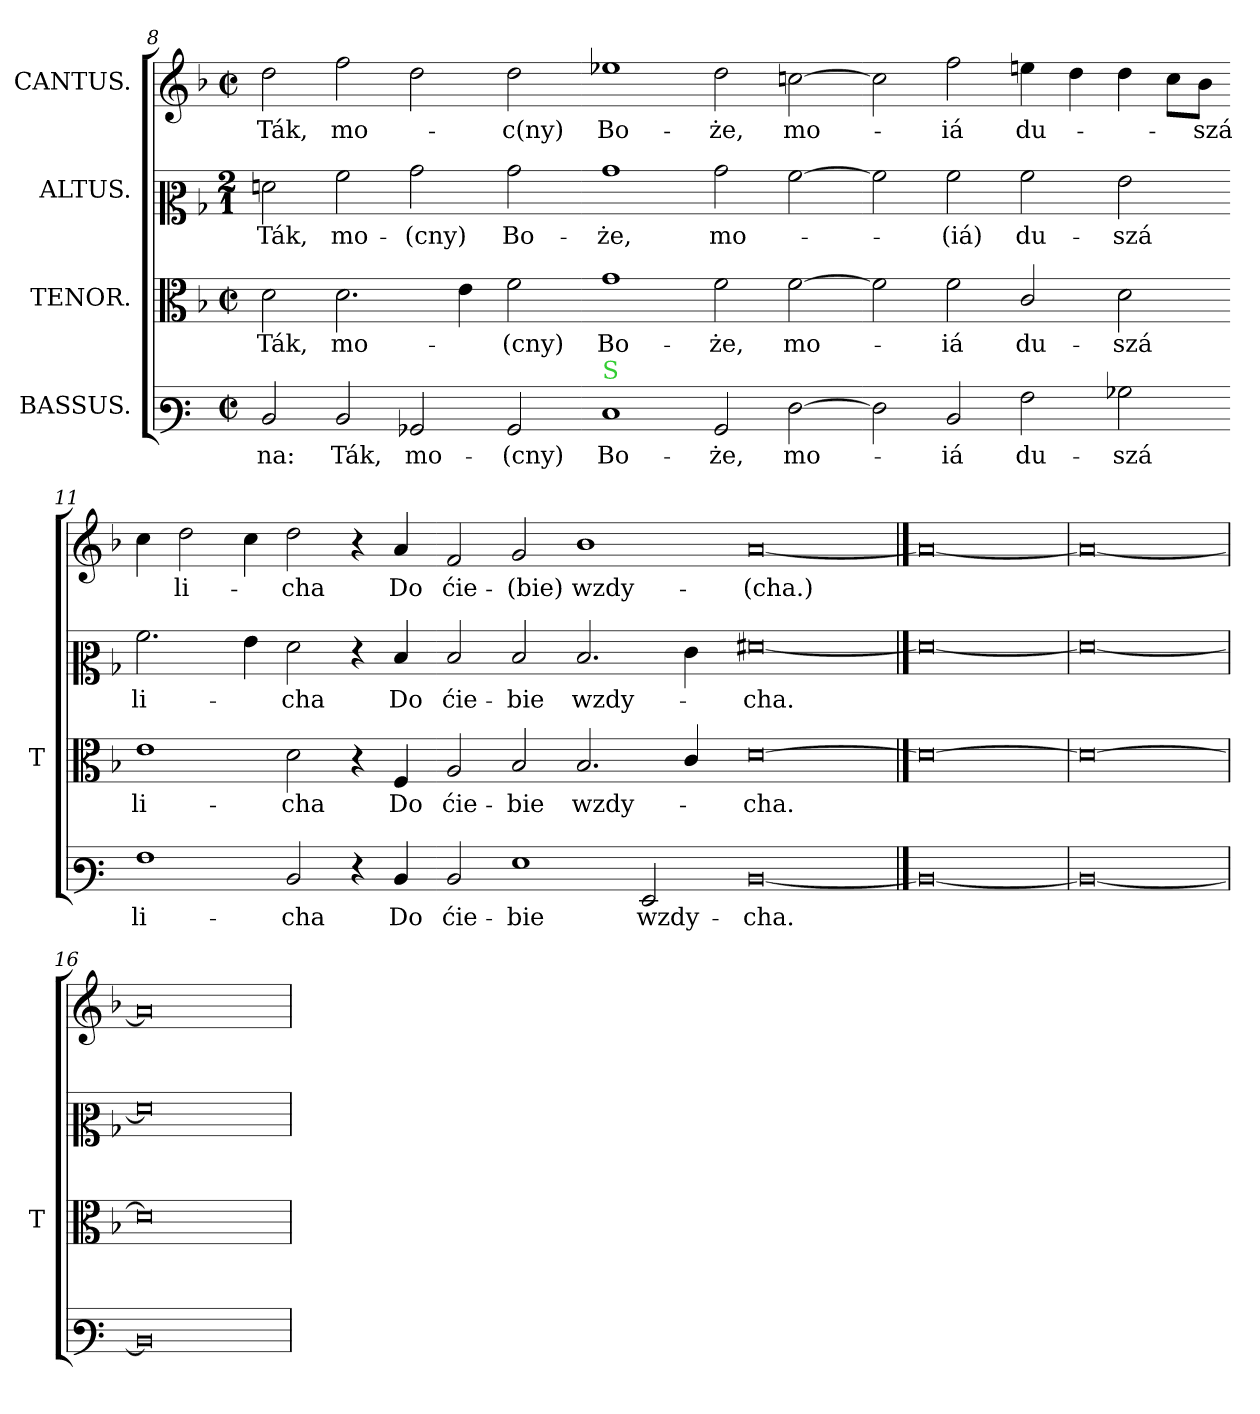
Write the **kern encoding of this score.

**kern	**text	**kern	**text	**kern	**text	**kern	**text
*part4	*part4	*part3	*part3	*part2	*part2	*part1	*part1
*staff4	*staff4	*staff3	*staff3	*staff2	*staff2	*staff1	*staff1
*I"BASSUS.	*	*I"TENOR.	*	*I"ALTUS.	*	*I"CANTUS.	*
*	*	*I'T	*	*	*	*	*
*clefF3	*	*clefC3	*	*clefC2	*	*clefG2	*
*	*	*k[b-]	*	*k[b-]	*	*k[b-]	*
*M2/1	*	*M2/1	*	*M2/1	*	*M2/1	*
*met(c|)	*	*met(c|)	*	*	*	*met(c|)	*
=8	=8	=8	=8	=8	=8	=8	=8
2D/	-na:	2d\	Ták,	2fn\	Ták,	2dd\	Ták,
2D/	Ták,	2.d\	mo-	2a\	mo-	2ff\	mo-
2BB-/	mo-	.	.	2b-\	-(cny)	2dd\	.
.	.	4e\	.	.	.	.	.
2BB-/	-(cny)	2f\	-(cny)	2b-\	Bo-	2dd\	-c(ny)
=9-	=9-	=9-	=9-	=9-	=9-	=9-	=9-
!LO:TX:a:color=limegreen:t=S	!	!	!	!	!	!	!
1E/	Bo-	1g\	Bo-	1b-\	-że,	1ee-X\	Bo-
2BB-/	że,	2f\	-że,	2b-\	mo-	2dd\	-że,
[2F\	mo-	[2f\	mo-	[2a\	.	[2ccn\	mo-
=10-	=10-	=10-	=10-	=10-	=10-	=10-	=10-
2F\]	.	2f\]	.	2a\]	.	2cc\]	.
2D/	-iá	2f\	-iá	2a\	-(iá)	2ff\	-iá
2A\	du-	2c/	du-	2a\	du-	4een\	du-
.	.	.	.	.	.	4dd\	.
2B-\	-szá	2d\	-szá	2g\	-szá	4dd\	.
.	.	.	.	.	.	8cc\L	.
.	.	.	.	.	.	8b-\J	-szá
=11-	=11-	=11-	=11-	=11-	=11-	=11-	=11-
1A\	li-	1e\	li-	2.a\	li-	4cc\	.
.	.	.	.	.	.	2dd\	li-
.	.	.	.	4g\	.	4cc\	.
2D/	-cha	2d\	-cha	2f\	-cha	2dd\	-cha
4r	.	4r	.	4r	.	4r	.
4D/	Do	4F/	Do	4d/	Do	4a/	Do
=12-	=12-	=12-	=12-	=12-	=12-	=12-	=12-
2D/	ćie-	2A/	ćie-	2d/	ćie-	2f/	ćie-
1G\	-bie	2B-/	-bie	2d/	-bie	2g/	-(bie)
.	.	2.B-/	wzdy-	2.d/	wzdy-	1b-\	wzdy-
2GG/	wzdy-	.	.	.	.	.	.
.	.	4c/	.	4e\	.	.	.
=13-	=13-	=13-	=13-	=13-	=13-	=13-	=13-
[0D/	-cha.	[0d\	-cha.	[0f#X/	-cha.	[0a/	-(cha.)
==14	==14	==14	==14	==14	==14	==14	==14
0D/_	.	0d\_	.	0f#/_	.	0a/_	.
=15	=15	=15	=15	=15	=15	=15	=15
0D/_	.	0d\_	.	0f#/_	.	0a/_	.
=16	=16	=16	=16	=16	=16	=16	=16
0D/]	.	0d\]	.	0f#/]	.	0a/]	.
=	=	=	=	=	=	=	=
*-	*-	*-	*-	*-	*-	*-	*-
